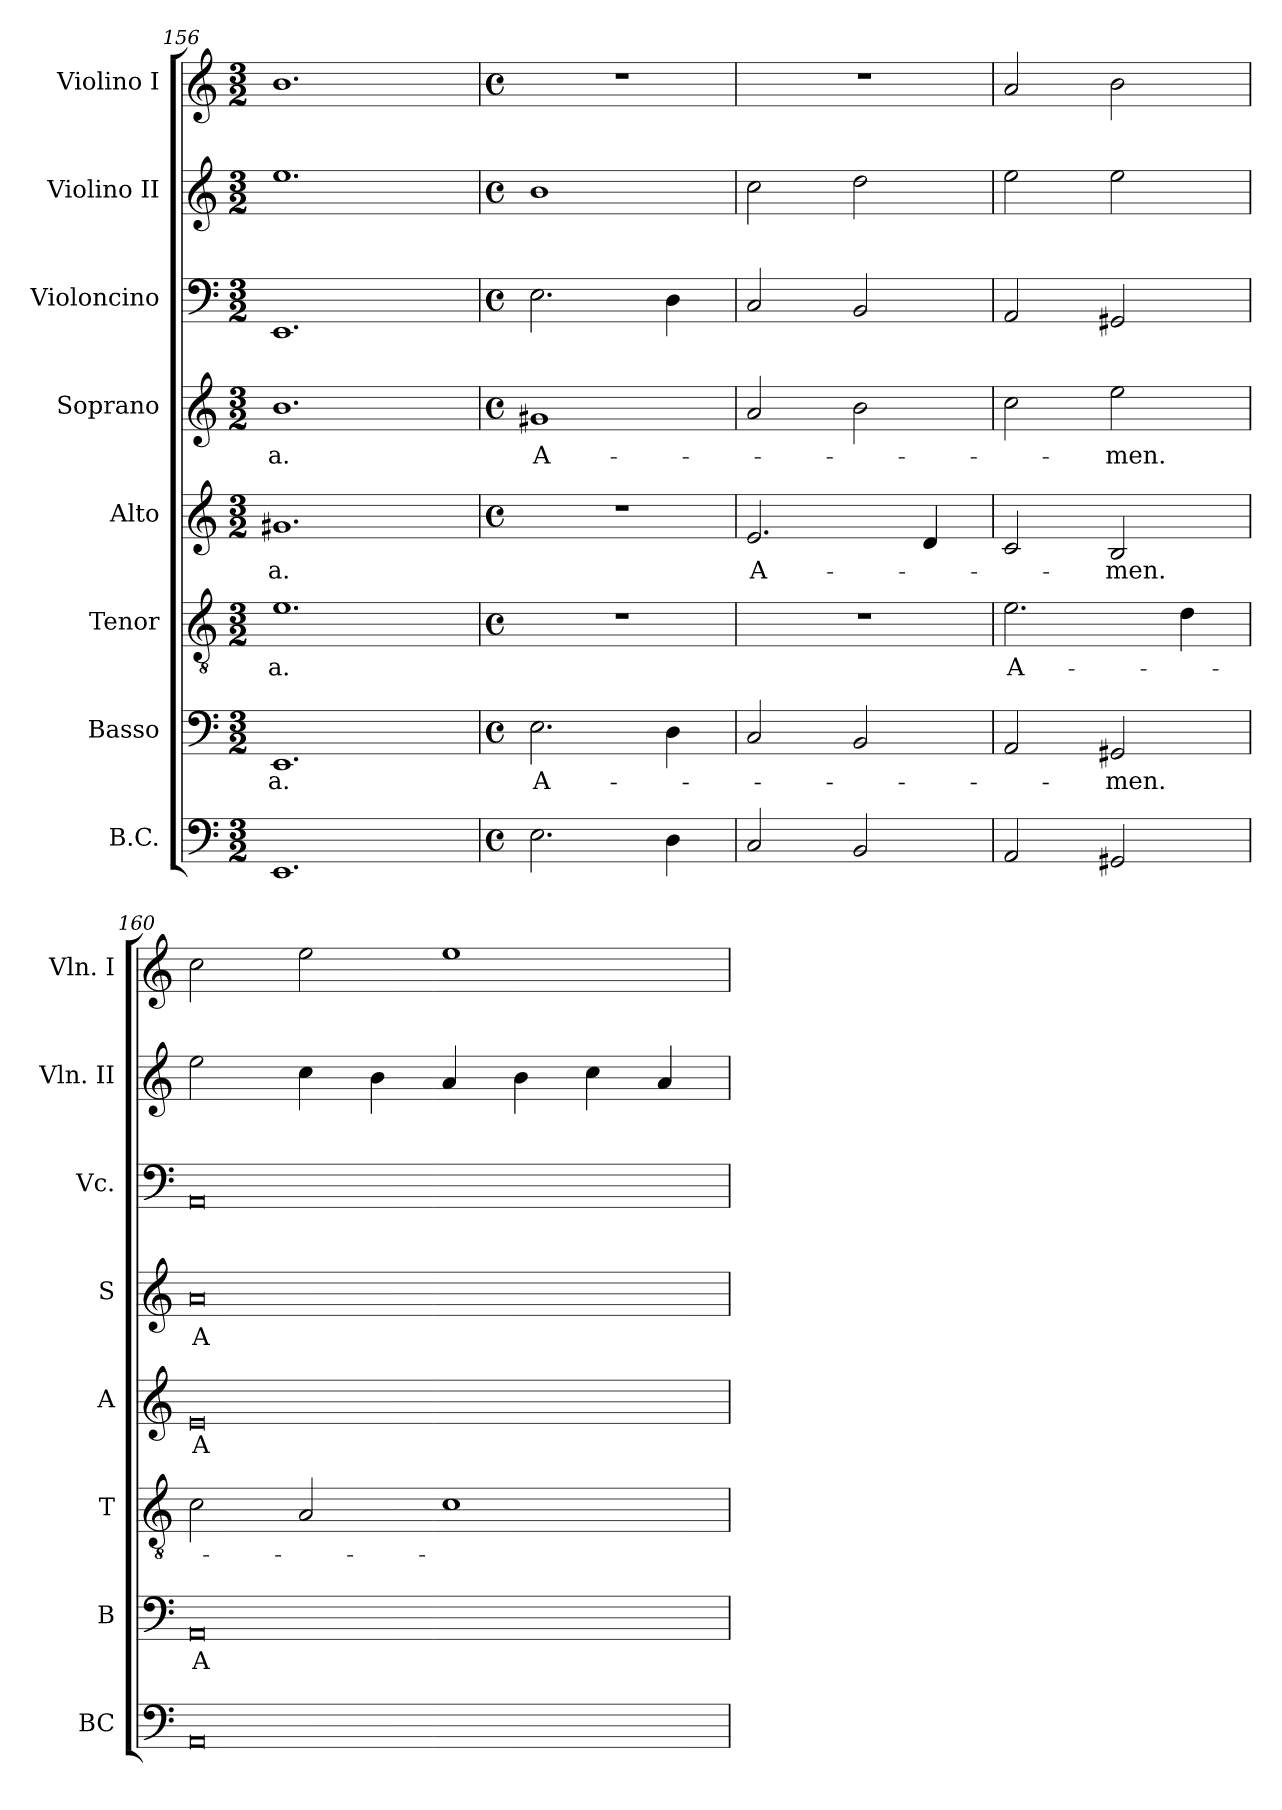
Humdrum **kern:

**kern	**kern	**text	**kern	**text	**kern	**text	**kern	**text	**kern	**kern	**kern
*part8	*part7	*part7	*part6	*part6	*part5	*part5	*part4	*part4	*part3	*part2	*part1
*staff8	*staff7	*staff7	*staff6	*staff6	*staff5	*staff5	*staff4	*staff4	*staff3	*staff2	*staff1
*I"B.C.	*I"Basso	*	*I"Tenor	*	*I"Alto	*	*I"Soprano	*	*I"Violoncino	*I"Violino II	*I"Violino I
*I'BC	*I'B	*	*I'T	*	*I'A	*	*I'S	*	*I'Vc.	*I'Vln. II	*I'Vln. I
*clefF4	*clefF4	*	*clefGv2	*	*clefG2	*	*clefG2	*	*clefF4	*clefG2	*clefG2
*k[]	*k[]	*	*k[]	*	*k[]	*	*k[]	*	*k[]	*k[]	*k[]
*C:	*C:	*	*C:	*	*C:	*	*C:	*	*C:	*C:	*C:
*M3/2	*M3/2	*	*M3/2	*	*M3/2	*	*M3/2	*	*M3/2	*M3/2	*M3/2
=156	=156	=156	=156	=156	=156	=156	=156	=156	=156	=156	=156
!	!	!LO:LY:b	!	!LO:LY:b	!	!LO:LY:b	!	!LO:LY:b	!	!	!
1.EE	1.EE	-a.	1.e	-a.	1.g#X	-a.	1.b	-a.	1.EE	1.ee	1.b
!!LO:PB:g=z
=157	=157	=157	=157	=157	=157	=157	=157	=157	=157	=157	=157
*M4/4	*M4/4	*	*M4/4	*	*M4/4	*	*M4/4	*	*M4/4	*M4/4	*M4/4
*met(c)	*met(c)	*	*met(c)	*	*met(c)	*	*met(c)	*	*met(c)	*met(c)	*met(c)
!	!	!LO:LY:b	!	!	!	!	!	!LO:LY:b	!	!	!
2.E\	2.E\	A-	1r	.	1r	.	1g#X	A-	2.E\	1b	1r
4D\	4D\	.	.	.	.	.	.	.	4D\	.	.
=158	=158	=158	=158	=158	=158	=158	=158	=158	=158	=158	=158
!	!	!	!	!	!	!LO:LY:b	!	!	!	!	!
2C/	2C/	.	1r	.	2.e/	A-	2a/	.	2C/	2cc\	1r
2BB/	2BB/	.	.	.	.	.	2b\	.	2BB/	2dd\	.
.	.	.	.	.	4d/	.	.	.	.	.	.
=159	=159	=159	=159	=159	=159	=159	=159	=159	=159	=159	=159
!	!	!	!	!LO:LY:b	!	!	!	!	!	!	!
2AA/	2AA/	.	2.e\	A-	2c/	.	2cc\	.	2AA/	2ee\	2a/
!	!	!LO:LY:b	!	!	!	!LO:LY:b	!	!LO:LY:b	!	!	!
2GG#X/	2GG#X/	-men.	.	.	2B/	-men.	2ee\	-men.	2GG#X/	2ee\	2b\
.	.	.	4d\	.	.	.	.	.	.	.	.
=160	=160	=160	=160	=160	=160	=160	=160	=160	=160	=160	=160
!	!	!LO:LY:b	!	!	!	!LO:LY:b	!	!LO:LY:b	!	!	!
0AA	0AA	A-	2c\	.	0e	A-	0a	A-	0AA	2ee\	2cc\
.	.	.	2A/	.	.	.	.	.	.	4cc\	2ee\
.	.	.	.	.	.	.	.	.	.	4b\	.
.	.	.	1c	.	.	.	.	.	.	4a/	1ee
.	.	.	.	.	.	.	.	.	.	4b\	.
.	.	.	.	.	.	.	.	.	.	4cc\	.
.	.	.	.	.	.	.	.	.	.	4a/	.
=	=	=	=	=	=	=	=	=	=	=	=
*-	*-	*-	*-	*-	*-	*-	*-	*-	*-	*-	*-
